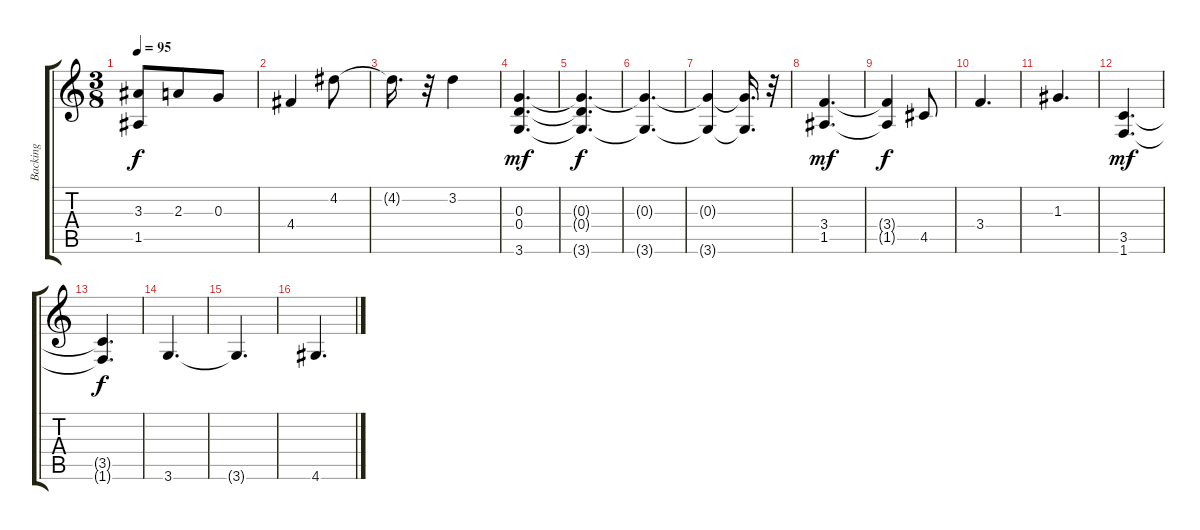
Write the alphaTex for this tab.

\track ("Backing" "Backing") {instrument distortionguitar}
\staff {score tabs}
\tuning (E4 B3 G3 D3 A2 E2) {hide}
\ts (3 8)
\tempo 95
\clef g2
\ks c
(3.3{t} 1.5{t}).8{dy f} 2.3.8 0.3.8 |
4.4.4 4.2.8 |
4.2{t}.16{d} r.32 3.2.4 |
(0.3 0.4 3.6).4{d dy mf} |
(0.3{t} 0.4{t} 3.6{t}).4{d dy f} |
(0.3{t} 3.6{t}).4{d} |
(0.3{t} 3.6{t}).4 (0.3{t} 3.6{t}).16{d} r.32 |
(3.4 1.5).4{d dy mf} |
(3.4{t} 1.5{t}).4{dy f} 4.5.8 |
3.4.4{d} |
1.3.4{d} |
(3.5 1.6).4{d dy mf} |
(3.5{t} 1.6{t}).4{d dy f} |
3.6.4{d} |
3.6{t}.4{d} |
4.6.4{d}
